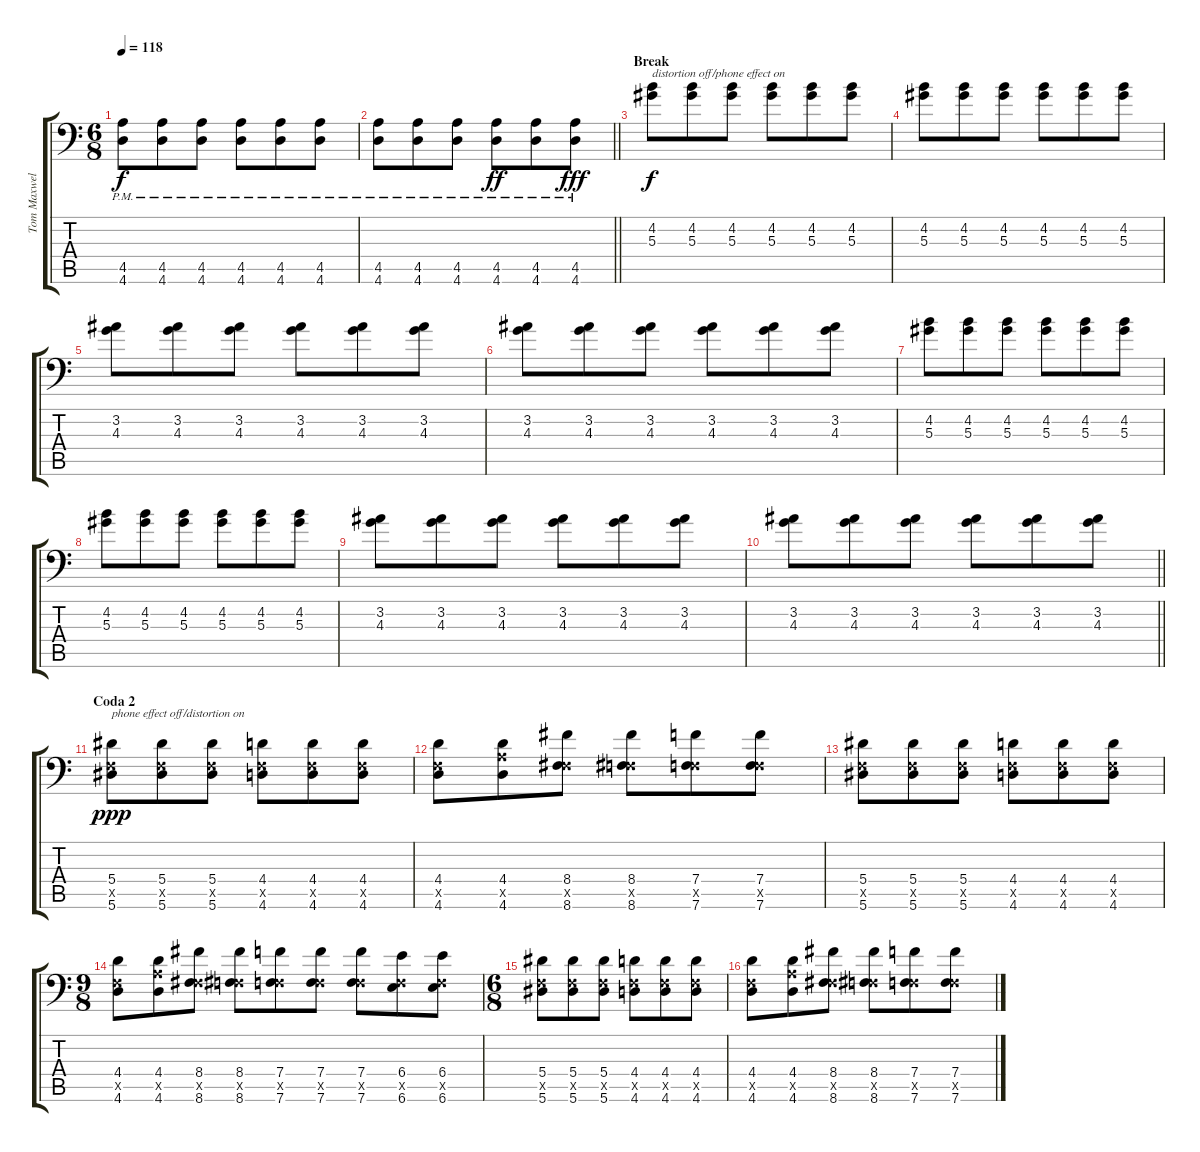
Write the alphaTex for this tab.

\track ("Tom Maxwell [Riff]" "Tom Maxwel") {instrument acousticguitarsteel}
\staff {score tabs}
\tuning (C4 G3 Eb3 Bb2 F2 Bb1) {hide}
\ts (6 8)
\tempo 118
\clef f4
\ks c
(4.5{pm} 4.6{pm}).8{dy f} (4.5{pm} 4.6{pm}).8 (4.5{pm} 4.6{pm}).8 (4.5{pm} 4.6{pm}).8 (4.5{pm} 4.6{pm}).8 (4.5{pm} 4.6{pm}).8 |
\barLineRight lightlight
(4.5{pm} 4.6{pm}).8 (4.5{pm} 4.6{pm}).8 (4.5{pm} 4.6{pm}).8 (4.5{pm} 4.6{pm}).8{dy ff} (4.5{pm} 4.6{pm}).8 (4.5{pm} 4.6{pm}).8{dy fff} |
\section ("" "Break")
(4.2 5.3).8{txt "distortion off/phone effect on" dy f volume 10 instrument electricguitarclean} (4.2 5.3).8 (4.2 5.3).8 (4.2 5.3).8 (4.2 5.3).8 (4.2 5.3).8 |
(4.2 5.3).8 (4.2 5.3).8 (4.2 5.3).8 (4.2 5.3).8 (4.2 5.3).8 (4.2 5.3).8 |
(3.2 4.3).8 (3.2 4.3).8 (3.2 4.3).8 (3.2 4.3).8 (3.2 4.3).8 (3.2 4.3).8 |
(3.2 4.3).8 (3.2 4.3).8 (3.2 4.3).8 (3.2 4.3).8 (3.2 4.3).8 (3.2 4.3).8 |
(4.2 5.3).8 (4.2 5.3).8 (4.2 5.3).8 (4.2 5.3).8 (4.2 5.3).8 (4.2 5.3).8 |
(4.2 5.3).8 (4.2 5.3).8 (4.2 5.3).8 (4.2 5.3).8 (4.2 5.3).8 (4.2 5.3).8 |
(3.2 4.3).8 (3.2 4.3).8 (3.2 4.3).8 (3.2 4.3).8 (3.2 4.3).8 (3.2 4.3).8 |
\barLineRight lightlight
(3.2 4.3).8 (3.2 4.3).8 (3.2 4.3).8 (3.2 4.3).8 (3.2 4.3).8 (3.2 4.3).8 |
\section ("" "Coda 2")
(5.4 0.5{x} 5.6).8{txt "phone effect off/distortion on" dy ppp volume 16 instrument distortionguitar} (5.4 0.5{x} 5.6).8 (5.4 0.5{x} 5.6).8 (4.4 0.5{x} 4.6).8 (4.4 0.5{x} 4.6).8 (4.4 0.5{x} 4.6).8 |
(4.4 0.5{x} 4.6).8 (4.4 4.5{x} 4.6).8 (8.4 0.5{x} 8.6).8 (8.4 0.5{x} 8.6).8 (7.4 0.5{x} 7.6).8 (7.4 0.5{x} 7.6).8 |
(5.4 0.5{x} 5.6).8 (5.4 0.5{x} 5.6).8 (5.4 0.5{x} 5.6).8 (4.4 0.5{x} 4.6).8 (4.4 0.5{x} 4.6).8 (4.4 0.5{x} 4.6).8 |
\ts (9 8)
(4.4 0.5{x} 4.6).8 (4.4 4.5{x} 4.6).8 (8.4 0.5{x} 8.6).8 (8.4 0.5{x} 8.6).8 (7.4 0.5{x} 7.6).8 (7.4 0.5{x} 7.6).8 (7.4 0.5{x} 7.6).8 (6.4 0.5{x} 6.6).8 (6.4 0.5{x} 6.6).8 |
\ts (6 8)
(5.4 0.5{x} 5.6).8 (5.4 0.5{x} 5.6).8 (5.4 0.5{x} 5.6).8 (4.4 0.5{x} 4.6).8 (4.4 0.5{x} 4.6).8 (4.4 0.5{x} 4.6).8 |
(4.4 0.5{x} 4.6).8 (4.4 4.5{x} 4.6).8 (8.4 0.5{x} 8.6).8 (8.4 0.5{x} 8.6).8 (7.4 0.5{x} 7.6).8 (7.4 0.5{x} 7.6).8
